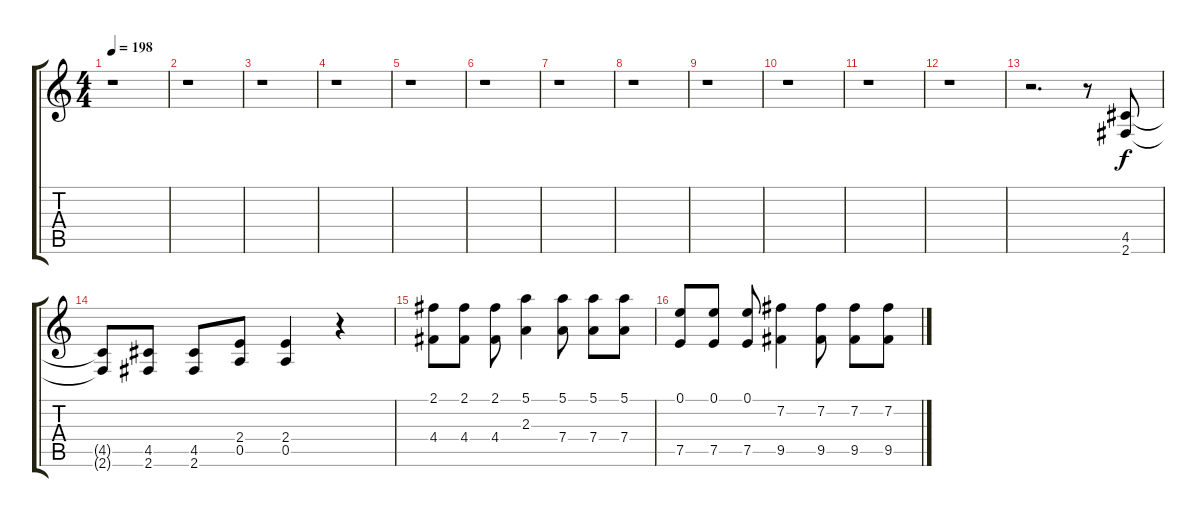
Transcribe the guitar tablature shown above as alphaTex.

\track "" {instrument overdrivenguitar}
\staff {score tabs}
\tuning (E4 B3 G3 D3 A2 E2) {hide}
\ts (4 4)
\tempo 198
\clef g2
\ks c
r.1{dy f} |
r.1 |
r.1 |
r.1 |
r.1 |
r.1 |
r.1 |
r.1 |
r.1 |
r.1 |
r.1 |
r.1 |
r.2{d} r.8 (4.5 2.6).8 |
(4.5{t} 2.6{t}).8 (4.5 2.6).8 (4.5 2.6).8 (2.4 0.5).8 (2.4 0.5).4 r.4 |
(2.1 4.4).8 (2.1 4.4).8 (2.1 4.4).8 (5.1 2.3).4 (5.1 7.4).8 (5.1 7.4).8 (5.1 7.4).8 |
(0.1 7.5).8 (0.1 7.5).8 (0.1 7.5).8 (7.2 9.5).4 (7.2 9.5).8 (7.2 9.5).8 (7.2 9.5).8
